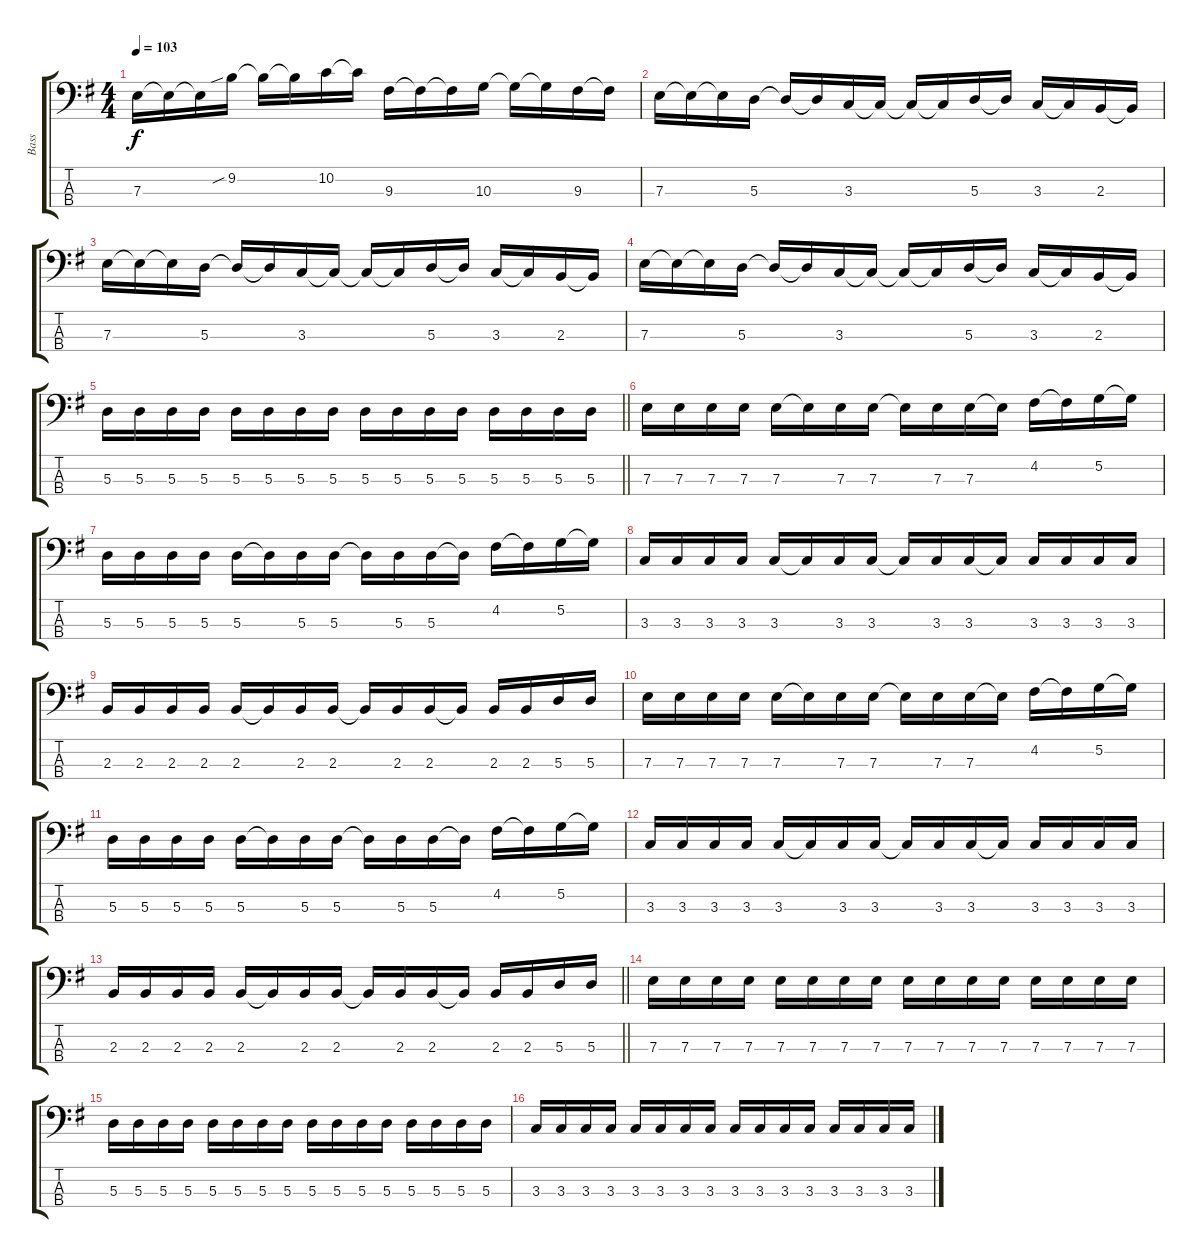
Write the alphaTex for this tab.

\track ("Bass" "Bass") {instrument electricbassfinger}
\staff {score tabs}
\tuning (G2 D2 A1 E1) {hide}
\ts (4 4)
\tempo 103
\clef f4
\ks eminor
7.3.16{dy f} 7.3{t}.16 7.3{t}.16 9.2{sib}.16 9.2{t}.16 9.2{t}.16 10.2.16 10.2{t}.16 9.3.16 9.3{t}.16 9.3{t}.16 10.3.16 10.3{t}.16 10.3{t}.16 9.3.16 9.3{t}.16 |
7.3.16 7.3{t}.16 7.3{t}.16 5.3.16 5.3{t}.16 5.3{t}.16 3.3.16 3.3{t}.16 3.3{t}.16 3.3{t}.16 5.3.16 5.3{t}.16 3.3.16 3.3{t}.16 2.3.16 2.3{t}.16 |
7.3.16 7.3{t}.16 7.3{t}.16 5.3.16 5.3{t}.16 5.3{t}.16 3.3.16 3.3{t}.16 3.3{t}.16 3.3{t}.16 5.3.16 5.3{t}.16 3.3.16 3.3{t}.16 2.3.16 2.3{t}.16 |
7.3.16 7.3{t}.16 7.3{t}.16 5.3.16 5.3{t}.16 5.3{t}.16 3.3.16 3.3{t}.16 3.3{t}.16 3.3{t}.16 5.3.16 5.3{t}.16 3.3.16 3.3{t}.16 2.3.16 2.3{t}.16 |
\barLineRight lightlight
5.3.16 5.3.16 5.3.16 5.3.16 5.3.16 5.3.16 5.3.16 5.3.16 5.3.16 5.3.16 5.3.16 5.3.16 5.3.16 5.3.16 5.3.16 5.3.16 |
7.3.16 7.3.16 7.3.16 7.3.16 7.3.16 7.3{t}.16 7.3.16 7.3.16 7.3{t}.16 7.3.16 7.3.16 7.3{t}.16 4.2.16 4.2{t}.16 5.2.16 5.2{t}.16 |
5.3.16 5.3.16 5.3.16 5.3.16 5.3.16 5.3{t}.16 5.3.16 5.3.16 5.3{t}.16 5.3.16 5.3.16 5.3{t}.16 4.2.16 4.2{t}.16 5.2.16 5.2{t}.16 |
3.3.16 3.3.16 3.3.16 3.3.16 3.3.16 3.3{t}.16 3.3.16 3.3.16 3.3{t}.16 3.3.16 3.3.16 3.3{t}.16 3.3.16 3.3.16 3.3.16 3.3.16 |
2.3.16 2.3.16 2.3.16 2.3.16 2.3.16 2.3{t}.16 2.3.16 2.3.16 2.3{t}.16 2.3.16 2.3.16 2.3{t}.16 2.3.16 2.3.16 5.3.16 5.3.16 |
7.3.16 7.3.16 7.3.16 7.3.16 7.3.16 7.3{t}.16 7.3.16 7.3.16 7.3{t}.16 7.3.16 7.3.16 7.3{t}.16 4.2.16 4.2{t}.16 5.2.16 5.2{t}.16 |
5.3.16 5.3.16 5.3.16 5.3.16 5.3.16 5.3{t}.16 5.3.16 5.3.16 5.3{t}.16 5.3.16 5.3.16 5.3{t}.16 4.2.16 4.2{t}.16 5.2.16 5.2{t}.16 |
3.3.16 3.3.16 3.3.16 3.3.16 3.3.16 3.3{t}.16 3.3.16 3.3.16 3.3{t}.16 3.3.16 3.3.16 3.3{t}.16 3.3.16 3.3.16 3.3.16 3.3.16 |
\barLineRight lightlight
2.3.16 2.3.16 2.3.16 2.3.16 2.3.16 2.3{t}.16 2.3.16 2.3.16 2.3{t}.16 2.3.16 2.3.16 2.3{t}.16 2.3.16 2.3.16 5.3.16 5.3.16 |
7.3.16 7.3.16 7.3.16 7.3.16 7.3.16 7.3.16 7.3.16 7.3.16 7.3.16 7.3.16 7.3.16 7.3.16 7.3.16 7.3.16 7.3.16 7.3.16 |
5.3.16 5.3.16 5.3.16 5.3.16 5.3.16 5.3.16 5.3.16 5.3.16 5.3.16 5.3.16 5.3.16 5.3.16 5.3.16 5.3.16 5.3.16 5.3.16 |
3.3.16 3.3.16 3.3.16 3.3.16 3.3.16 3.3.16 3.3.16 3.3.16 3.3.16 3.3.16 3.3.16 3.3.16 3.3.16 3.3.16 3.3.16 3.3.16
